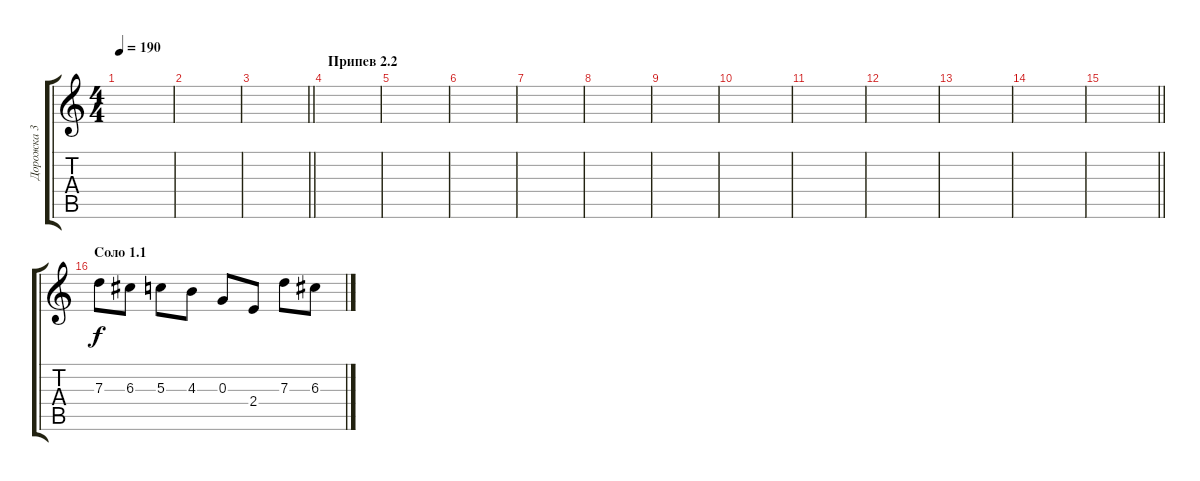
\track ("Дорожка 3" "Дорожка 3") {instrument distortionguitar}
\staff {score tabs}
\tuning (E4 B3 G3 D3 A2 E2) {hide}
\ts (4 4)
\tempo 190
\clef g2
\ks c
|
|
\barLineRight lightlight
|
\section ("" "Припев 2.2")
|
|
|
|
|
|
|
|
|
|
|
\barLineRight lightlight
|
\section ("" "Соло 1.1")
7.3.8 6.3.8 5.3.8 4.3.8 0.3.8 2.4.8 7.3.8 6.3.8
